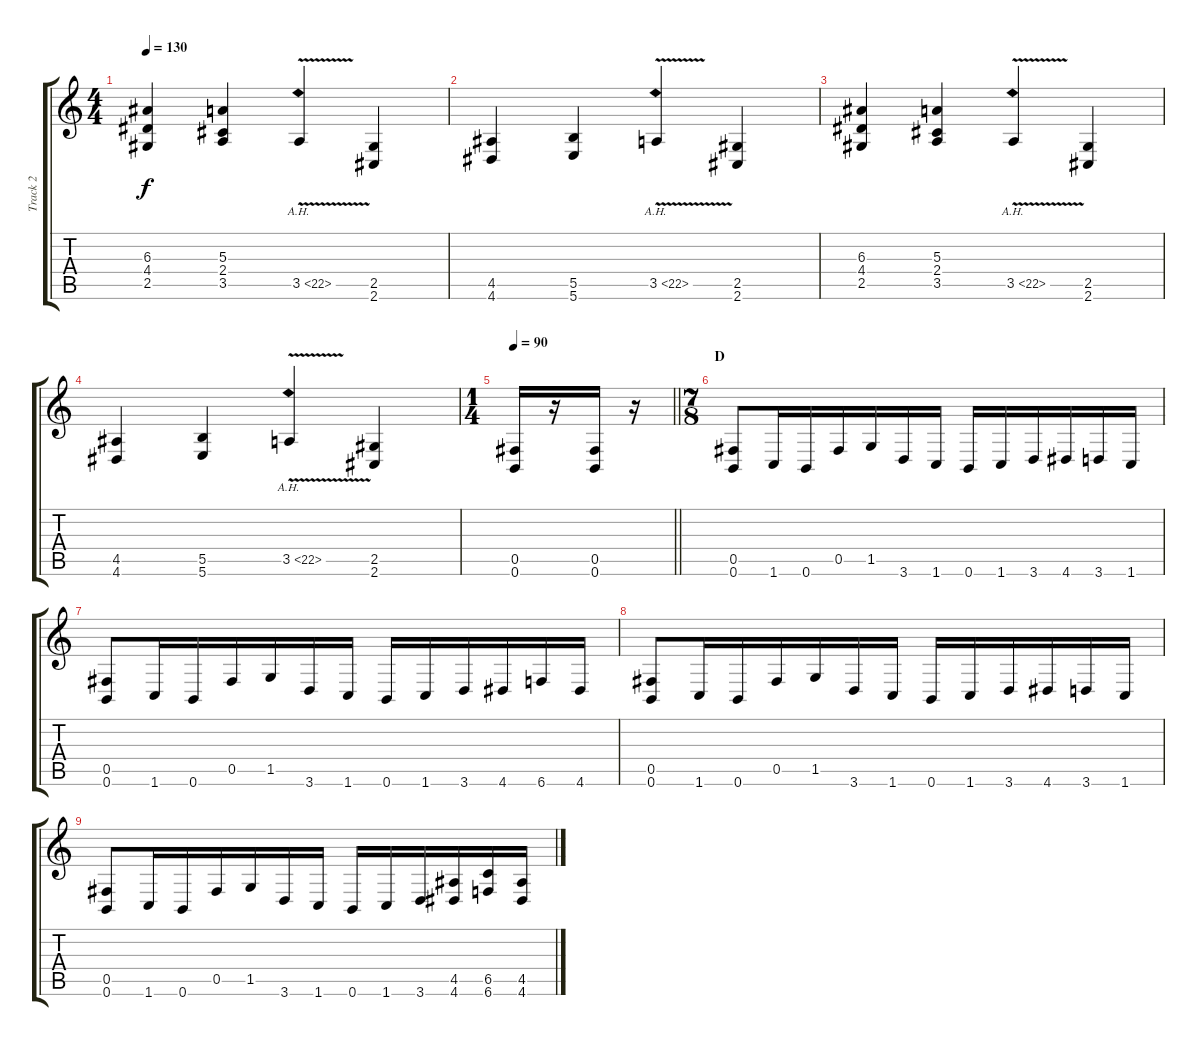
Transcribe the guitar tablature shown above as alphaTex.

\track ("Track 2" "Track 2") {instrument distortionguitar}
\staff {score tabs}
\tuning (Db4 Ab3 E3 B2 Gb2 B1) {hide}
\ts (4 4)
\tempo 130
\clef g2
\ks c
(6.3 4.4 2.5).4{dy f} (5.3 2.4 3.5).4 3.5{ah 19 v}.4 (2.5 2.6).4 |
(4.5 4.6).4 (5.5 5.6).4 3.5{ah 19 v}.4 (2.5 2.6).4 |
(6.3 4.4 2.5).4 (5.3 2.4 3.5).4 3.5{ah 19 v}.4 (2.5 2.6).4 |
(4.5 4.6).4 (5.5 5.6).4 3.5{ah 19 v}.4 (2.5 2.6).4 |
\ts (1 4)
\tempo 90
\barLineRight lightlight
(0.5 0.6).16 r.16 (0.5 0.6).16 r.16 |
\ts (7 8)
\section ("" "D")
(0.5 0.6).8 1.6.16 0.6.16 0.5.16 1.5.16 3.6.16 1.6.16 0.6.16 1.6.16 3.6.16 4.6.16 3.6.16 1.6.16 |
(0.5 0.6).8 1.6.16 0.6.16 0.5.16 1.5.16 3.6.16 1.6.16 0.6.16 1.6.16 3.6.16 4.6.16 6.6.16 4.6.16 |
(0.5 0.6).8 1.6.16 0.6.16 0.5.16 1.5.16 3.6.16 1.6.16 0.6.16 1.6.16 3.6.16 4.6.16 3.6.16 1.6.16 |
(0.5 0.6).8 1.6.16 0.6.16 0.5.16 1.5.16 3.6.16 1.6.16 0.6.16 1.6.16 3.6.16 (4.5 4.6).16 (6.5 6.6).16 (4.5 4.6).16
